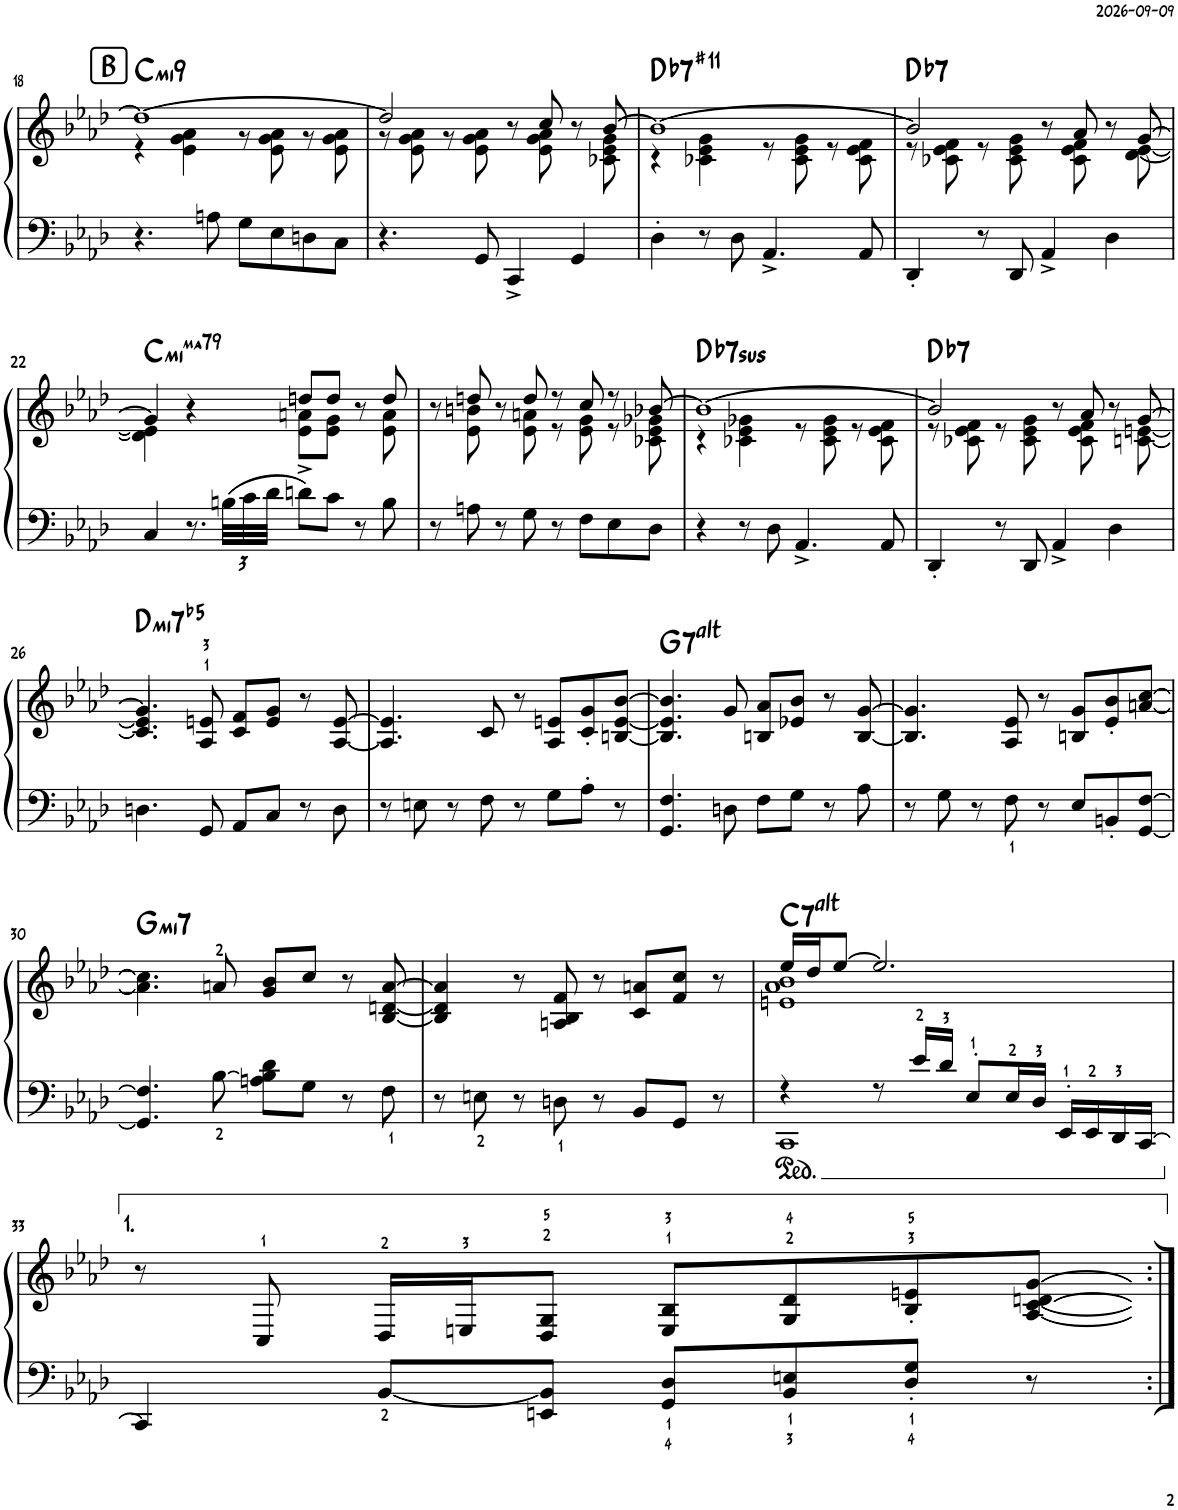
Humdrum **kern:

**kern	**kern	**harte
*part1	*part1	*part1
*staff2	*staff1	*
*I"Piano	*	*
*I'Pno	*	*
!!LO:PB:g=z
*clefF4	*clefG2	*
*k[b-e-a-d-]	*k[b-e-a-d-]	*
*M4/4	*M4/4	*
*met(c|)	*met(c|)	*
!!LO:REH:place=s1:a:rj:fs=14:t=B
=18	=18	=18
*	*^	*
!	!	!	!LO:H:kt=mi9
4.r	1dd_	4r	C:min9
.	.	4e-\ 4g\ 4a-\	.
8An\	.	.	.
8G\L	.	8r	.
8E-\	.	8e-\ 8g\ 8a-\	.
8Dn\	.	8r	.
8C\J	.	8e-\ 8g\ 8a-\	.
=19	=19	=19	=19
4.r	2dd/]	8r	.
.	.	8e-\ 8g\ 8a-\	.
.	.	8r	.
8GG/	.	8e-\ 8g\ 8a-\	.
4CC^/	8r	8ryy	.
.	8cc/	8e-\ 8g\ 8a-\	.
4GG/	8r	8ryy	.
.	[8b-/	8c-X\ 8e-\ 8g\	.
=20	=20	=20	=20
!	!	!	!LO:H:kt=7
4D-'\	1b-_	4r	Db:7(#11)
8r	.	4c-X\ 4e-\ 4g\	.
8D-\	.	.	.
4.AA-^/	.	8r	.
.	.	8c-\ 8e-\ 8g\	.
.	.	8r	.
8AA-/	.	8c-\ 8e-\ 8f\	.
=21	=21	=21	=21
!	!	!	!LO:H:kt=7
4DD-'/	2b-/]	8r	Db:7
.	.	8c-X\ 8e-\ 8f\	.
8r	.	8r	.
8DD-/	.	8c-\ 8e-\ 8g\	.
4AA-^/	8r	8ryy	.
.	8a-/	8c-\ 8e-\ 8f\	.
4D-\	8r	8ryy	.
.	[8g/	[8d-\ [8e-\	.
!!LO:LB:g=z	!!
=22	=22	=22	=22
!	!	!	!LO:H:kt=mima7
4C/	4g/]	4d-\] 4e-\]	C:minmaj7(9)
8.r	4r	4ryy	.
*Xbrackettup	*	*	*
48Bn\LLL	.	.	.
48c\	.	.	.
48d-\JJJ	.	.	.
8dn^\L	8ddn/L	8e-\ 8an\L	.
8c\J	8dd/J	8e-\ 8g\J	.
8r	8r	8ryy	.
8B\	8dd/	8e-\ 8a\	.
=23	=23	=23	=23
8r	8r	8ryy	.
8An\	8ddn/	8e-\ 8bn\	.
8r	8r	8ryy	.
8G\	8dd/	8e-\ 8an\	.
8r	8r	8r	.
8F\L	8cc/	8e-\ 8g\	.
8E-\	8r	8r	.
8D-\J	[8b-X/	8c-X\ 8e-\ 8g-X\	.
=24	=24	=24	=24
!	!	!	!LO:H:kt=7sus
4r	1b-_	4r	Db:sus4(7)
8r	.	4c-X\ 4e-\ 4g-X\	.
8D-\	.	.	.
4.AA-^/	.	8r	.
.	.	8c-\ 8e-\ 8g-\	.
.	.	8r	.
8AA-/	.	8c-\ 8e-\ 8f\	.
=25	=25	=25	=25
!	!	!	!LO:H:kt=7
4DD-'/	2b-/]	8r	Db:7
.	.	8c-X\ 8e-\ 8f\	.
8r	.	8r	.
8DD-/	.	8c-\ 8e-\ 8g\	.
4AA-^/	8r	8ryy	.
.	8a-/	8c-\ 8e-\ 8f\	.
4D-\	8r	8ryy	.
.	[8g/	[8cn\ [8en\	.
!!LO:LB:g=z	!!
=26	=26	=26	=26
!	!	!	!LO:H:kt=mi7b5
4.Dn\	4.g/]	4.c/] 4.e/]	D:hdim7
8GG/	8A-/ 8en/	8ryy	.
8AA-/L	8c/ 8f/L	2ryy	.
8C/J	8e/ 8g/J	.	.
8r	8r	.	.
8D\	[8A-/ [8e/	.	.
=27	=27	=27	=27
8r	4.A-/] 4.e/]	1ryy	.
8En\	.	.	.
8r	.	.	.
8F\	8c/	.	.
8r	8r	.	.
8G\L	8A-/ 8en/L	.	.
8A-'\J	8c/' 8g/'	.	.
8r	[8Bn/ [8e/ [8b-/J	.	.
*	*v	*v	*
=28	=28	=28
!	!	!LO:H:kt=7
4.GG/ 4.F/	4.B/] 4.e/] 4.b-/]	G:(3,b5,#5,b7,b9,#9)
8Dn\	8g/	.
8F\L	8Bn/ 8a-/L	.
8G\J	8e-X/ 8b-/J	.
8r	8r	.
8A-\	[8B/ [8g/	.
=29	=29	=29
8r	4.B/] 4.g/]	.
8G\	.	.
8r	.	.
8F\	8A-/ 8e-/	.
8r	8r	.
8E-/L	8Bn/ 8g/L	.
8BBn'/	8e-/' 8b-/'	.
[8GG/ [8F/J	[8an/ [8cc/J	.
!!LO:LB:g=z
=30	=30	=30
*^	*	*
!	!	!	!LO:H:kt=mi7
4.GG/] 4.F/]	1ryy	4.a\] 4.cc\]	G:min7
[8B-\	.	8an/	.
8An\ 8B-\] 8d-\L	.	8g/ 8b-/L	.
8G\J	.	8cc/J	.
8r	.	8r	.
8F\	.	[8B-/ [8dn/ [8a/	.
=31	=31	=31	=31
8r	1ryy	4B-/] 4d/] 4a/]	.
8En\	.	.	.
8r	.	8r	.
8Dn\	.	8An/ 8B-/ 8f/	.
8r	.	8r	.
8BB-/L	.	8c/ 8an/L	.
8GG/J	.	8f/ 8cc/J	.
8r	.	8r	.
=32	=32	=32	=32
*	*	*^	*
!	!	!	!	!LO:H:kt=7
4r	1CC	16ee-/LL	1en 1a- 1b-	C:(3,b5,#5,b7,b9,#9)
.	.	16dd-/J	.	.
.	.	[8ee-/J	.	.
!	!	!	!	!LO:H:kt=N.C.
8r	.	2.ee-/]	.	N
16e-/LL	.	.	.	.
16d-/JJ	.	.	.	.
8E-'/L	.	.	.	.
16E-/L	.	.	.	.
16D-/JJ	.	.	.	.
16EE-'/LL	.	.	.	.
16EE-/	.	.	.	.
16DD-/	.	.	.	.
[16CC/JJ	.	.	.	.
*	*	*v	*v	*
!!LO:LB:g=z
=33	=33	=33	=33
4CC/]	1ryy	8r	.
.	.	8C/	.
[8BB-/L	.	16D-/LL	.
.	.	16En/J	.
8EEn/ 8BB-/]J	.	8D-/ 8G/J	.
8GG/ 8D-/L	.	8E/ 8B-/L	.
8BB-/ 8En/	.	8G/ 8d-/	.
8D-/' 8G/'J	.	8B-/' 8en/'	.
8r	.	[8A-/ [8c/ [8dn/ [8g/J	.
*v	*v	*	*
.	8qA- 8qc 8qd 8qg	.
=:|!	=:|!	=:|!
*-	*-	*-
